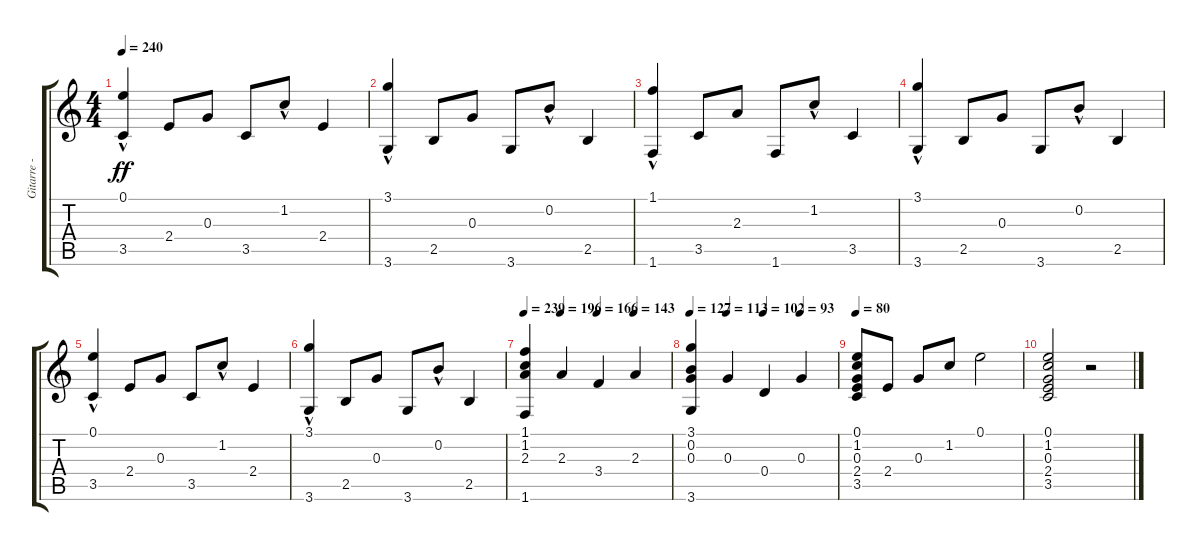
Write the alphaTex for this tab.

\track ("Gitarre - Martin Duckstein" "Gitarre - ") {instrument acousticguitarnylon}
\staff {score tabs}
\tuning (E4 B3 G3 D3 A2 E2) {hide}
\ts (4 4)
\tempo 240
\clef g2
\ks c
(0.1{hac} 3.5).4{dy ff} 2.4.8 0.3.8 3.5.8 1.2{hac}.8 2.4.4 |
(3.1{hac} 3.6).4 2.5.8 0.3.8 3.6.8 0.2{hac}.8 2.5.4 |
(1.1{hac} 1.6).4 3.5.8 2.3.8 1.6.8 1.2{hac}.8 3.5.4 |
(3.1{hac} 3.6).4 2.5.8 0.3.8 3.6.8 0.2{hac}.8 2.5.4 |
(0.1{hac} 3.5).4 2.4.8 0.3.8 3.5.8 1.2{hac}.8 2.4.4 |
(3.1{hac} 3.6).4 2.5.8 0.3.8 3.6.8 0.2{hac}.8 2.5.4 |
\tempo 239
\tempo (196 0.25)
\tempo (166 0.5)
\tempo (143 0.75)
(1.1 1.2 2.3 1.6).4 2.3.4 3.4.4 2.3.4 |
\tempo 127
\tempo (113 0.25)
\tempo (102 0.5)
\tempo (93 0.75)
(3.1 0.2 0.3 3.6).4 0.3.4 0.4.4 0.3.4 |
\tempo 80
(0.1 1.2 0.3 2.4 3.5).8 2.4.8 0.3.8 1.2.8 0.1.2 |
(0.1 1.2 0.3 2.4 3.5).2 r.2
